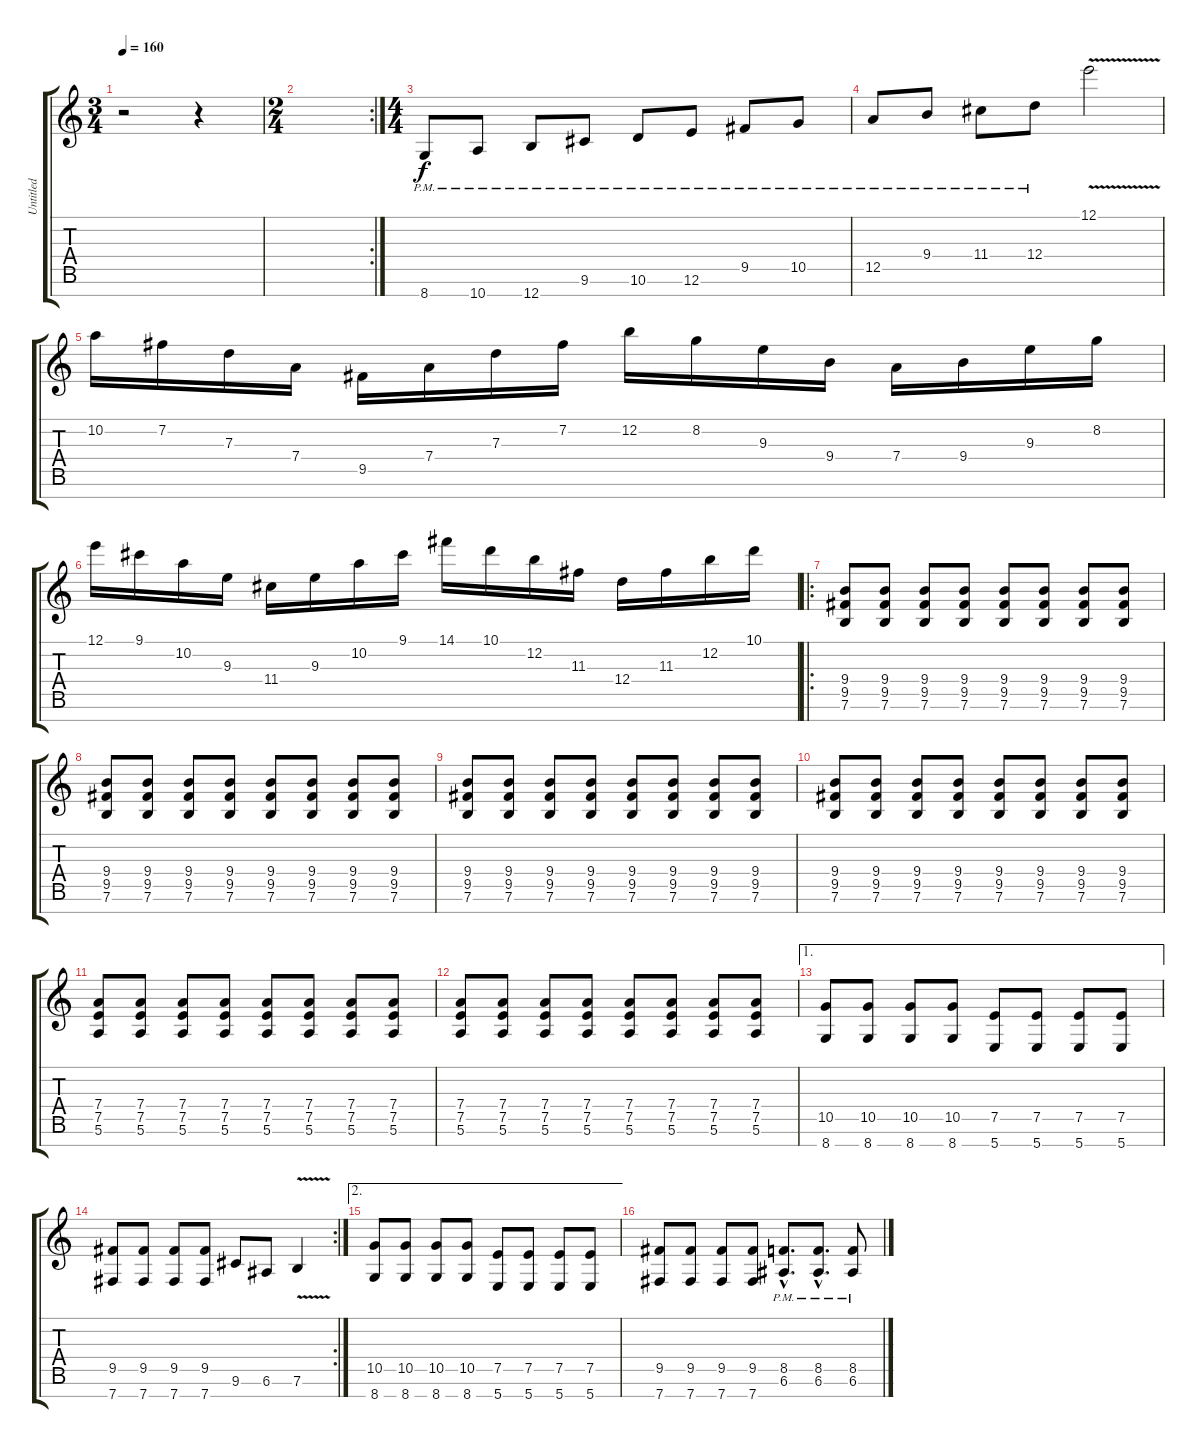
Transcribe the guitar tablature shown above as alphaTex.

\track ("Untitled" "Untitled") {instrument distortionguitar}
\staff {score tabs}
\tuning (E4 B3 G3 D3 A2 E2 B1) {hide}
\ts (3 4)
\tempo 160
\clef g2
\ks c
r.2{dy f} r.4 |
\rc 2
\ts (2 4)
|
\ts (4 4)
8.7{pm}.8 10.7{pm}.8 12.7{pm}.8 9.6{pm}.8 10.6{pm}.8 12.6{pm}.8 9.5{pm}.8 10.5{pm}.8 |
12.5{pm}.8 9.4{pm}.8 11.4{pm}.8 12.4{pm}.8 12.1{v}.2 |
10.2.16 7.2.16 7.3.16 7.4.16 9.5.16 7.4.16 7.3.16 7.2.16 12.2.16 8.2.16 9.3.16 9.4.16 7.4.16 9.4.16 9.3.16 8.2.16 |
12.1.16 9.1.16 10.2.16 9.3.16 11.4.16 9.3.16 10.2.16 9.1.16 14.1.16 10.1.16 12.2.16 11.3.16 12.4.16 11.3.16 12.2.16 10.1.16 |
\ro
(9.4 9.5 7.6).8 (9.4 9.5 7.6).8 (9.4 9.5 7.6).8 (9.4 9.5 7.6).8 (9.4 9.5 7.6).8 (9.4 9.5 7.6).8 (9.4 9.5 7.6).8 (9.4 9.5 7.6).8 |
(9.4 9.5 7.6).8 (9.4 9.5 7.6).8 (9.4 9.5 7.6).8 (9.4 9.5 7.6).8 (9.4 9.5 7.6).8 (9.4 9.5 7.6).8 (9.4 9.5 7.6).8 (9.4 9.5 7.6).8 |
(9.4 9.5 7.6).8 (9.4 9.5 7.6).8 (9.4 9.5 7.6).8 (9.4 9.5 7.6).8 (9.4 9.5 7.6).8 (9.4 9.5 7.6).8 (9.4 9.5 7.6).8 (9.4 9.5 7.6).8 |
(9.4 9.5 7.6).8 (9.4 9.5 7.6).8 (9.4 9.5 7.6).8 (9.4 9.5 7.6).8 (9.4 9.5 7.6).8 (9.4 9.5 7.6).8 (9.4 9.5 7.6).8 (9.4 9.5 7.6).8 |
(7.4 7.5 5.6).8 (7.4 7.5 5.6).8 (7.4 7.5 5.6).8 (7.4 7.5 5.6).8 (7.4 7.5 5.6).8 (7.4 7.5 5.6).8 (7.4 7.5 5.6).8 (7.4 7.5 5.6).8 |
(7.4 7.5 5.6).8 (7.4 7.5 5.6).8 (7.4 7.5 5.6).8 (7.4 7.5 5.6).8 (7.4 7.5 5.6).8 (7.4 7.5 5.6).8 (7.4 7.5 5.6).8 (7.4 7.5 5.6).8 |
\ae 1
(10.5 8.7).8 (10.5 8.7).8 (10.5 8.7).8 (10.5 8.7).8 (7.5 5.7).8 (7.5 5.7).8 (7.5 5.7).8 (7.5 5.7).8 |
\rc 2
(9.5 7.7).8 (9.5 7.7).8 (9.5 7.7).8 (9.5 7.7).8 9.6.8 6.6.8 7.6{v}.4 |
\ae 2
(10.5 8.7).8 (10.5 8.7).8 (10.5 8.7).8 (10.5 8.7).8 (7.5 5.7).8 (7.5 5.7).8 (7.5 5.7).8 (7.5 5.7).8 |
(9.5 7.7).8 (9.5 7.7).8 (9.5 7.7).8 (9.5 7.7).8 (8.5{hac pm} 6.6{hac pm}).8{d} (8.5{hac pm} 6.6{hac pm}).8{d} (8.5{pm} 6.6{pm}).8
